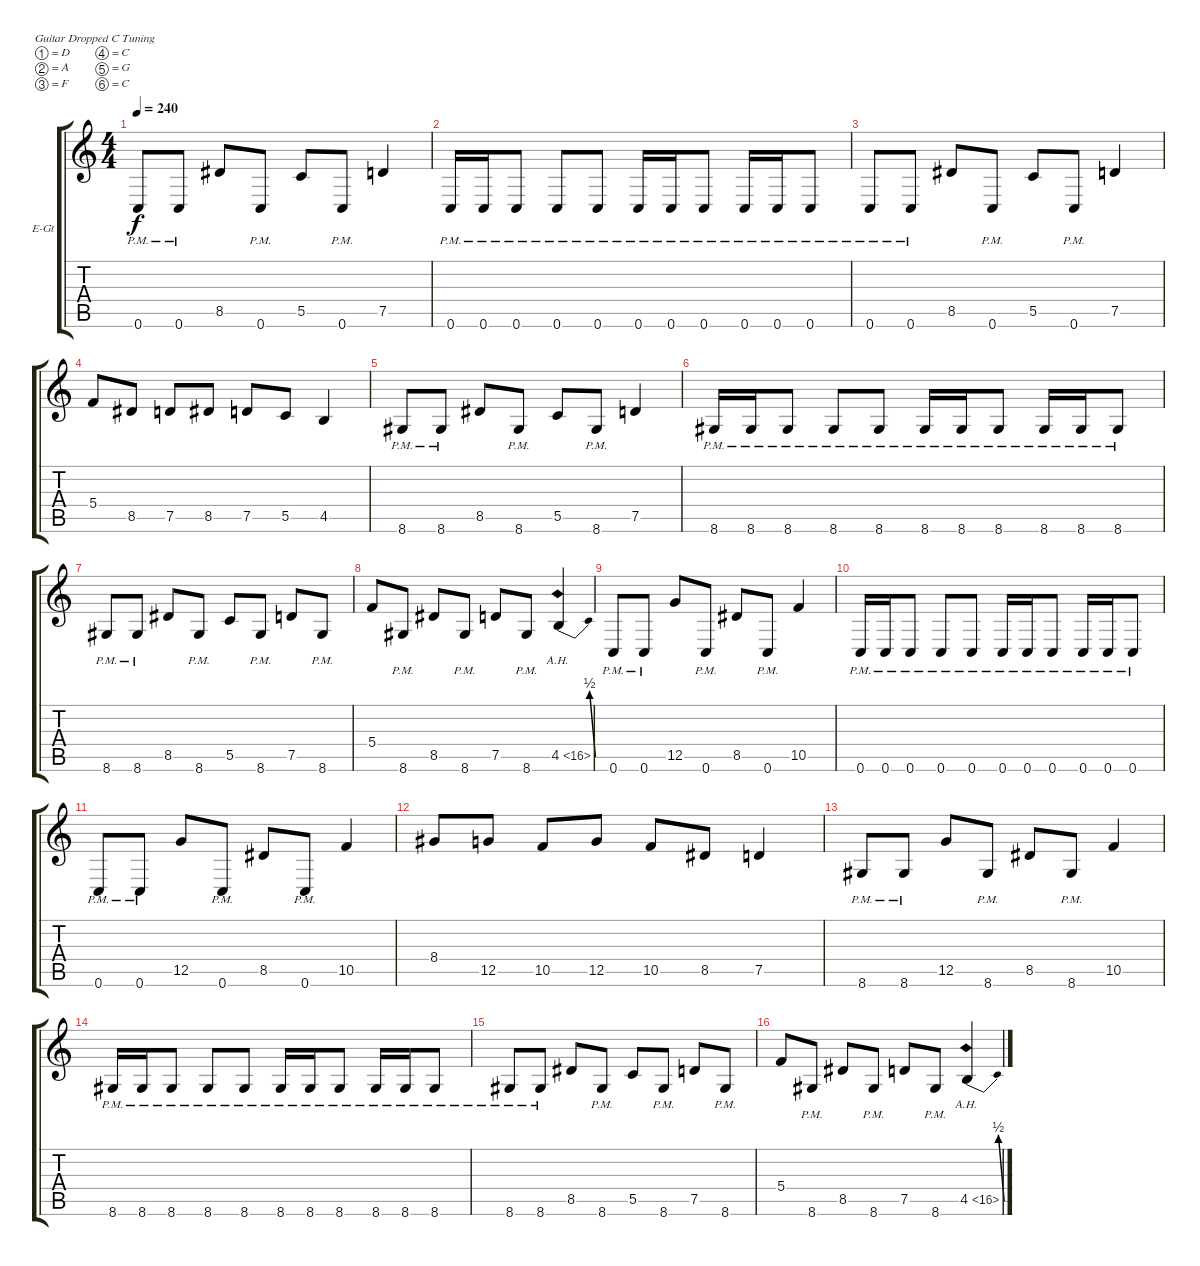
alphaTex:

\bracketExtendMode groupsimilarinstruments
\firstSystemTrackNameOrientation horizontal
\otherSystemsTrackNameOrientation horizontal
\track ("Ernie" "E-Gt") {instrument distortionguitar}
\staff {score tabs}
\tuning (D4 A3 F3 C3 G2 C2)
\ts (4 4)
\tempo 240
\clef g2
\ks c
0.6{pm}.8{dy f} 0.6{pm}.8 8.5.8 0.6{pm}.8 5.5.8 0.6{pm}.8 7.5.4 |
0.6{pm}.16 0.6{pm}.16 0.6{pm}.8 0.6{pm}.8 0.6{pm}.8 0.6{pm}.16 0.6{pm}.16 0.6{pm}.8 0.6{pm}.16 0.6{pm}.16 0.6{pm}.8 |
0.6{pm}.8 0.6{pm}.8 8.5.8 0.6{pm}.8 5.5.8 0.6{pm}.8 7.5.4 |
5.4.8 8.5.8 7.5.8 8.5.8 7.5.8 5.5.8 4.5.4 |
8.6{pm}.8 8.6{pm}.8 8.5.8 8.6{pm}.8 5.5.8 8.6{pm}.8 7.5.4 |
8.6{pm}.16 8.6{pm}.16 8.6{pm}.8 8.6{pm}.8 8.6{pm}.8 8.6{pm}.16 8.6{pm}.16 8.6{pm}.8 8.6{pm}.16 8.6{pm}.16 8.6{pm}.8 |
8.6{pm}.8 8.6{pm}.8 8.5.8 8.6{pm}.8 5.5.8 8.6{pm}.8 7.5.8 8.6{pm}.8 |
5.4.8 8.6{pm}.8 8.5.8 8.6{pm}.8 7.5.8 8.6{pm}.8 4.5{be (bend 0 0 60 2) ah 12}.4 |
0.6{pm}.8 0.6{pm}.8 12.5.8 0.6{pm}.8 8.5.8 0.6{pm}.8 10.5.4 |
0.6{pm}.16 0.6{pm}.16 0.6{pm}.8 0.6{pm}.8 0.6{pm}.8 0.6{pm}.16 0.6{pm}.16 0.6{pm}.8 0.6{pm}.16 0.6{pm}.16 0.6{pm}.8 |
0.6{pm}.8 0.6{pm}.8 12.5.8 0.6{pm}.8 8.5.8 0.6{pm}.8 10.5.4 |
8.4.8 12.5.8 10.5.8 12.5.8 10.5.8 8.5.8 7.5.4 |
8.6{pm}.8 8.6{pm}.8 12.5.8 8.6{pm}.8 8.5.8 8.6{pm}.8 10.5.4 |
8.6{pm}.16 8.6{pm}.16 8.6{pm}.8 8.6{pm}.8 8.6{pm}.8 8.6{pm}.16 8.6{pm}.16 8.6{pm}.8 8.6{pm}.16 8.6{pm}.16 8.6{pm}.8 |
8.6{pm}.8 8.6{pm}.8 8.5.8 8.6{pm}.8 5.5.8 8.6{pm}.8 7.5.8 8.6{pm}.8 |
5.4.8 8.6{pm}.8 8.5.8 8.6{pm}.8 7.5.8 8.6{pm}.8 4.5{be (bend 0 0 60 2) ah 12}.4
